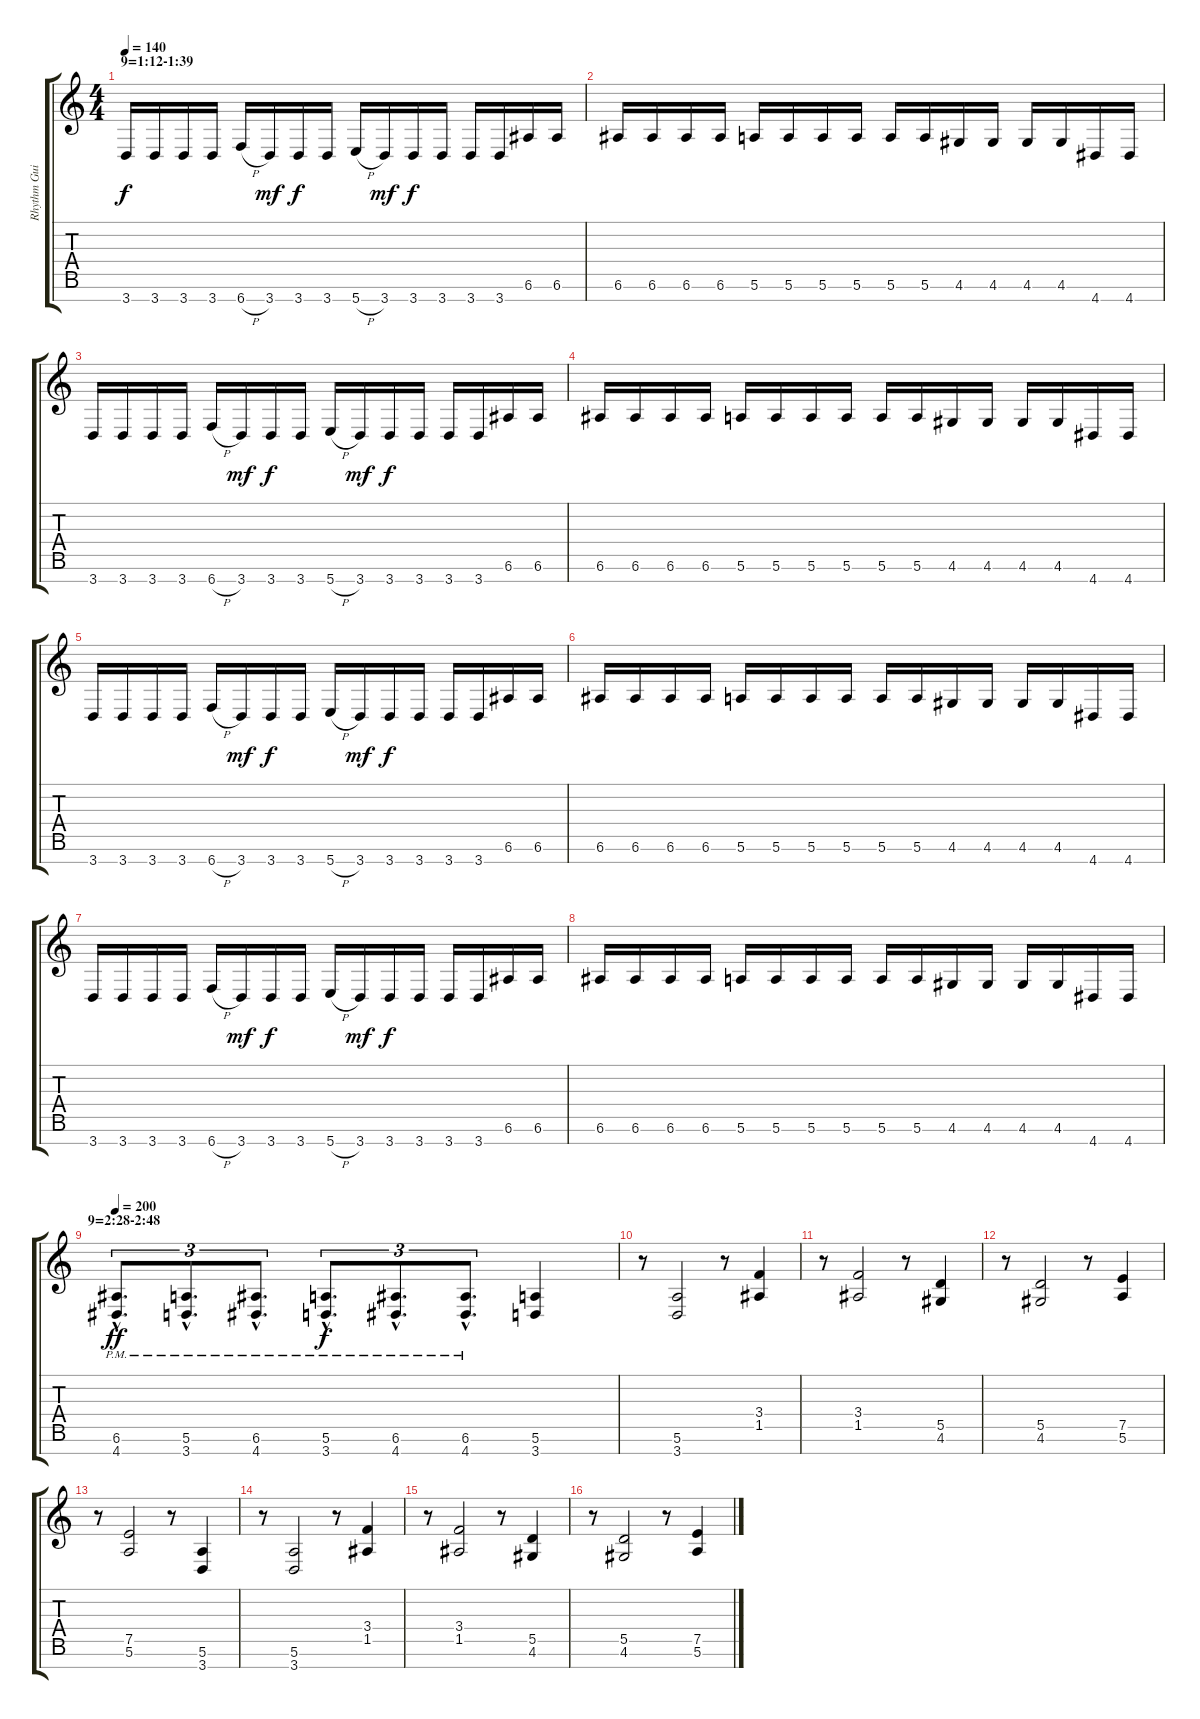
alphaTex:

\track ("Rhythm Guitar" "Rhythm Gui") {instrument distortionguitar}
\staff {score tabs}
\tuning (E4 B3 G3 D3 A2 E2 B1) {hide}
\ts (4 4)
\section ("" "9=1:12-1:39")
\tempo 140
\clef g2
\ks c
3.7.16{dy f} 3.7.16 3.7.16 3.7.16 6.7{h}.16 3.7.16{dy mf} 3.7.16{dy f} 3.7.16 5.7{h}.16 3.7.16{dy mf} 3.7.16{dy f} 3.7.16 3.7.16 3.7.16 6.6.16 6.6.16 |
6.6.16 6.6.16 6.6.16 6.6.16 5.6.16 5.6.16 5.6.16 5.6.16 5.6.16 5.6.16 4.6.16 4.6.16 4.6.16 4.6.16 4.7.16 4.7.16 |
3.7.16 3.7.16 3.7.16 3.7.16 6.7{h}.16 3.7.16{dy mf} 3.7.16{dy f} 3.7.16 5.7{h}.16 3.7.16{dy mf} 3.7.16{dy f} 3.7.16 3.7.16 3.7.16 6.6.16 6.6.16 |
6.6.16 6.6.16 6.6.16 6.6.16 5.6.16 5.6.16 5.6.16 5.6.16 5.6.16 5.6.16 4.6.16 4.6.16 4.6.16 4.6.16 4.7.16 4.7.16 |
3.7.16 3.7.16 3.7.16 3.7.16 6.7{h}.16 3.7.16{dy mf} 3.7.16{dy f} 3.7.16 5.7{h}.16 3.7.16{dy mf} 3.7.16{dy f} 3.7.16 3.7.16 3.7.16 6.6.16 6.6.16 |
6.6.16 6.6.16 6.6.16 6.6.16 5.6.16 5.6.16 5.6.16 5.6.16 5.6.16 5.6.16 4.6.16 4.6.16 4.6.16 4.6.16 4.7.16 4.7.16 |
3.7.16 3.7.16 3.7.16 3.7.16 6.7{h}.16 3.7.16{dy mf} 3.7.16{dy f} 3.7.16 5.7{h}.16 3.7.16{dy mf} 3.7.16{dy f} 3.7.16 3.7.16 3.7.16 6.6.16 6.6.16 |
6.6.16 6.6.16 6.6.16 6.6.16 5.6.16 5.6.16 5.6.16 5.6.16 5.6.16 5.6.16 4.6.16 4.6.16 4.6.16 4.6.16 4.7.16 4.7.16 |
\section ("" "9=2:28-2:48")
\tempo 200
(6.6{hac pm} 4.7{hac pm}).8{d tu (3 2) dy ff} (5.6{hac pm} 3.7{hac pm}).8{d tu (3 2)} (6.6{hac pm} 4.7{hac pm}).8{d tu (3 2)} (5.6{hac pm} 3.7{hac pm}).8{d tu (3 2) dy f} (6.6{hac pm} 4.7{hac pm}).8{d tu (3 2)} (6.6{hac pm} 4.7{hac pm}).8{d tu (3 2)} (5.6 3.7).4 |
r.8 (5.6 3.7).2 r.8 (3.4 1.5).4 |
r.8 (3.4 1.5).2 r.8 (5.5 4.6).4 |
r.8 (5.5 4.6).2 r.8 (7.5 5.6).4 |
r.8 (7.5 5.6).2 r.8 (5.6 3.7).4 |
r.8 (5.6 3.7).2 r.8 (3.4 1.5).4 |
r.8 (3.4 1.5).2 r.8 (5.5 4.6).4 |
r.8 (5.5 4.6).2 r.8 (7.5 5.6).4
